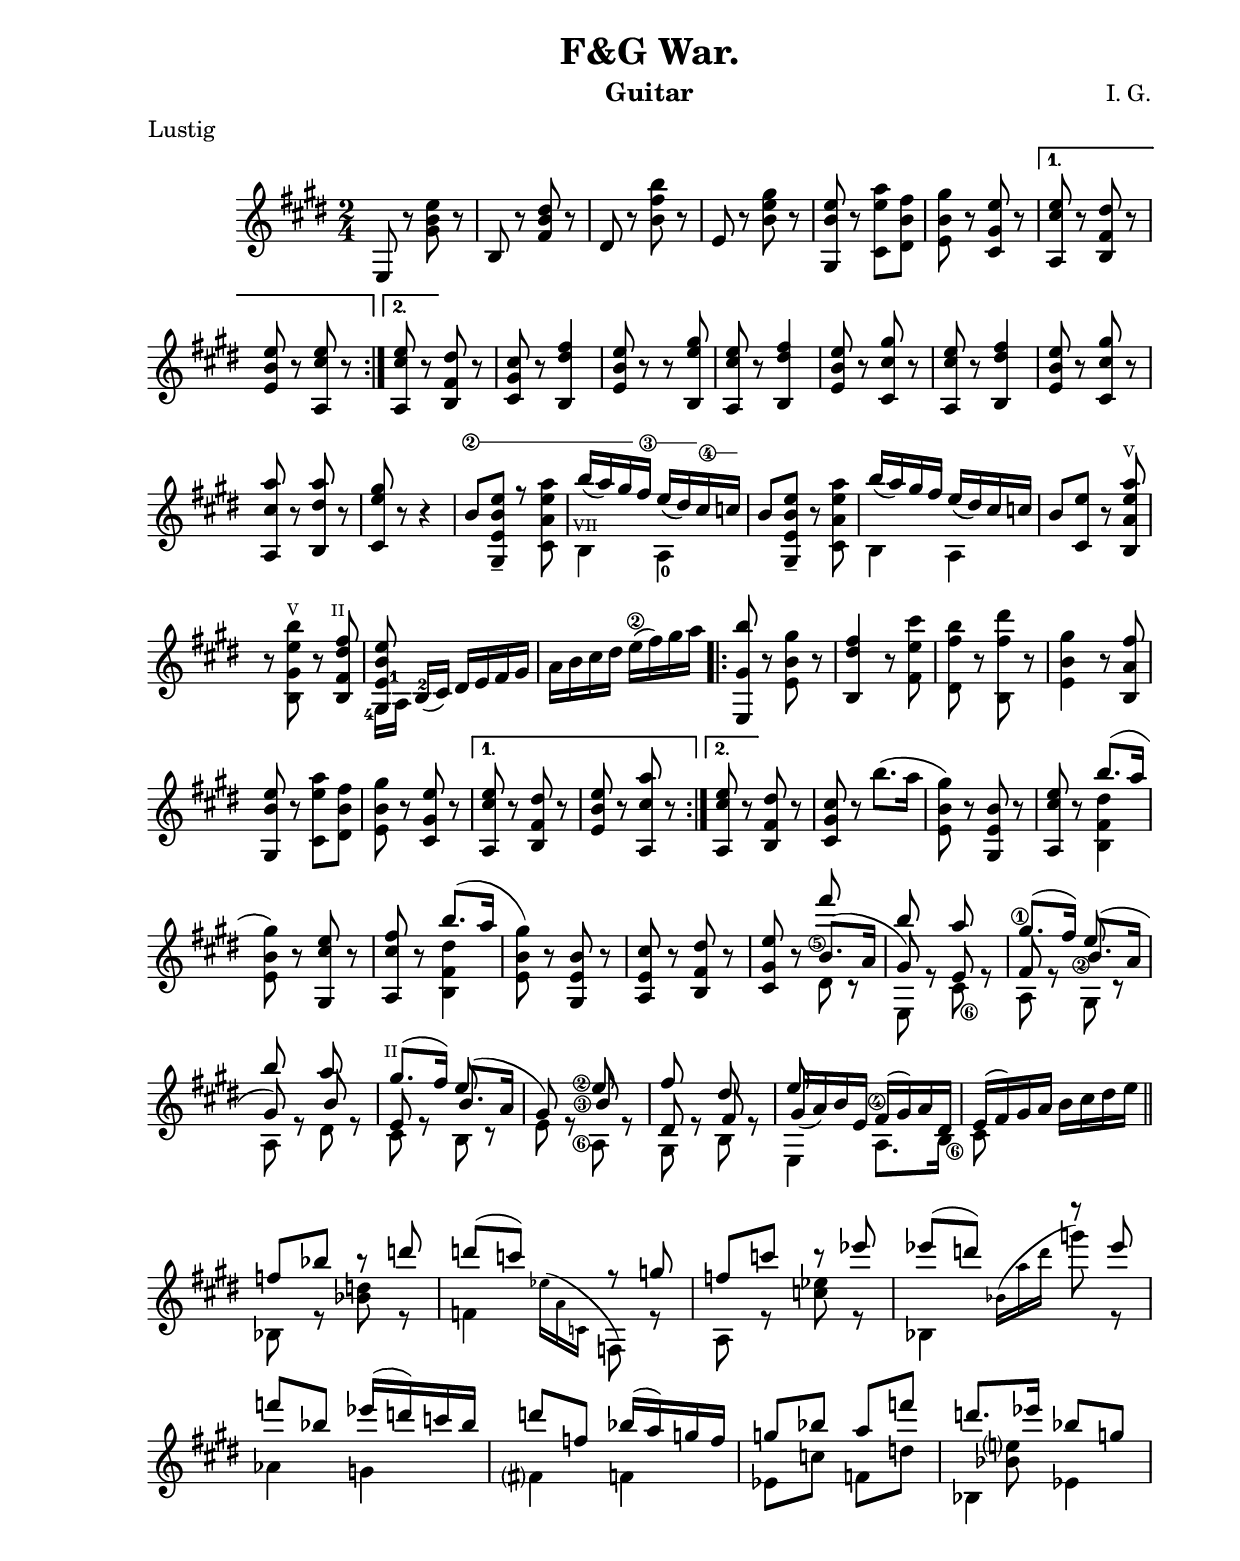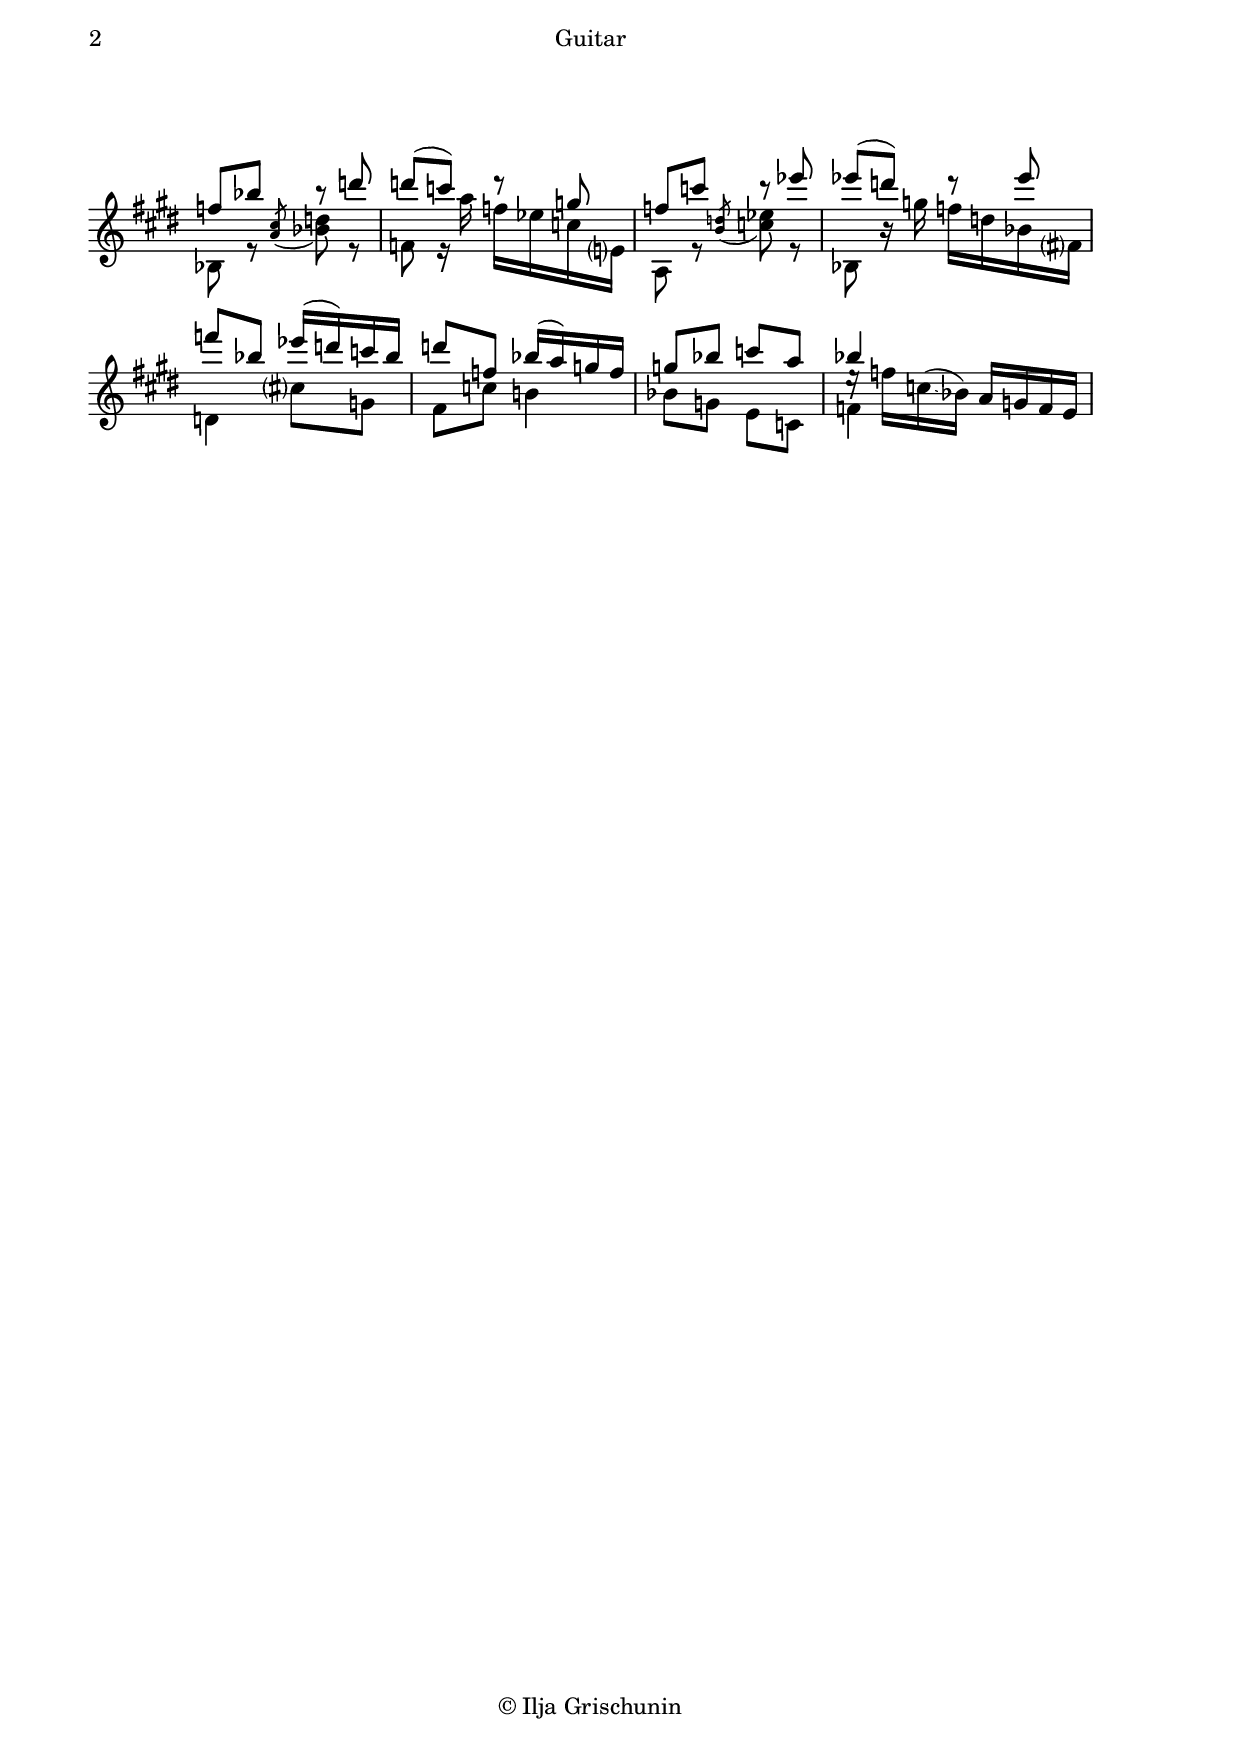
\version "2.19.15"

\language "deutsch"

\header {
  title = "F&G War."
  instrument = "Guitar"
  meter = "Lustig"
  composer = "I. G."
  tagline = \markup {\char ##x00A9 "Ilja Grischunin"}
}

\paper {
  #(set-paper-size "a4")
  top-system-spacing.basic-distance = #25
  top-markup-spacing.basic-distance = #8
  markup-system-spacing.basic-distance = #8
  system-system-spacing.basic-distance = #16
  last-bottom-spacing.basic-distance = #25
  two-sided = ##t
  inner-margin = 25
  outer-margin = 15
}

\layout {
  \context {
    \Score
    \remove "Bar_number_engraver"
  }
}

\version "2.19.15"

\language "deutsch"

stringNumberSpanner =
#(define-music-function (parser location StringNumber) (string?)
   #{
     \override TextSpanner.style = #'solid
     \override TextSpanner.font-size = #-5
     \override TextSpanner.bound-details.left.stencil-align-dir-y = #CENTER
     \override TextSpanner.bound-details.left.text = \markup { \circle \number #StringNumber }
   #})

FO = #(define-music-function (parser location offsetX offsetY)(number? number?)
        #{
          \once \override Voice.Fingering.extra-offset = #(cons offsetX offsetY)
        #})

guitarMusic = \relative {
  \clef treble
  \key e \major
  \time 2/4
  %\override Staff.TimeSignature #'stencil = ##f
  \override Fingering #'staff-padding = #'()
  \override Score.VoltaBracketSpanner.Y-offset = 7
  \repeat volta 2 {
    e8 r <gis' h e> r h, r <fis' h dis> r
    dis r <h' fis' h> r e, r <h' e gis> r
    <gis, h' e> r <cis e' a> <dis h' fis'> <e h' gis'> r <cis gis' e'> r
  }
  \alternative {
    {
      <a cis' e> r
      \set Score.repeatCommands = #'((volta #f))
      <h fis' dis'> r <e h' e> r <a, cis' e> r
    }
    {
      <a cis' e> r
    }
  }
  <h fis' dis'> r <cis gis' cis> r <h dis' fis>4
  <e h' e>8 r r <h e' gis> <a cis' e> r <h dis' fis>4
  <e h' e>8 r <cis cis' gis'> r <a cis' e> r <h dis' fis>4
  <e h' e>8 r <cis cis' gis'> r <a cis' a'> r <h dis' a'> r
  <cis e' gis> r r4
  <<
    {
      \stringNumberSpanner "2"
      \textSpannerUp
      \once\override TextSpanner.extra-offset = #'(0 . -0.5)
      \once\override TextSpanner #'(bound-details right padding) = #2
      h'8\startTextSpan <gis, e' h' e>_- r s
      h''16_( a) gis
      \stringNumberSpanner "3"
      \once\override TextSpanner.extra-offset = #'(0.5 . 0)
      \once\override TextSpanner #'(bound-details right padding) = #2
      fis\stopTextSpan\startTextSpan e_( dis)
      \stringNumberSpanner "4"
      \once\override TextSpanner.extra-offset = #'(0.5 . 0.5)
      cis\stopTextSpan\startTextSpan c\stopTextSpan
    }
    \\
    {
      s4.					   <cis, a' e' a>8
      \override TextScript.extra-offset = #'(-0.5 . 6)
      h4-\markup{\teeny VII} \FO #'0.2 #'0.2 a-0
    }
  >>
  h'8 <gis, e' h' e>-- r <cis a' e' a>
  <<
    {
      h''16_( a) gis fis e_( dis) cis c
    }
    \\
    {
      h,4                      a
    }
  >>
  h'8 <cis, e'> r <h a' e' a>^\markup{\teeny V}
  r <h gis' e' h'>^\markup{\teeny V}
  \override TextScript.extra-offset = #'(-0.5 . -1)
  r <h fis' dis' fis>^\markup{\teeny II}
  <<
    {
      \FO #'1.2 #'-4.5 <gis e'-1 h' e>8
    }
    \\
    {
      \FO #'-1.2 #'3.5 gis16[-4 a]
    }
  >>
  \FO #'0 #'-3.2 h16(-2 cis) dis e fis gis a h cis dis e(\2 fis) gis a
  \repeat volta 2 {
    <e,, gis' h'>8 r <e' h' gis'> r <h dis' fis>4 r8 <fis' e' cis'>
    <dis fis' h> r <h fis'' dis'> r <e h' gis'>4 r8 <h a' fis'>
    <gis h' e> r <cis e' a> <dis h' fis'> <e h' gis'> r <cis gis' e'> r
  }
  \alternative{
    {
      <a cis' e> r
      \set Score.repeatCommands = #'((volta #f))
      <h fis' dis'> r <e h' e> r <a, cis' a'> r
    }
    {
      <a cis' e> r
    }
  }
  <h fis' dis'> r <cis gis' cis> r h''8.( a16
  <e, h' gis'>8) r <gis, e' h'> r <a cis' e> r
  <<
    {
      \once\override Slur.positions = #'(0 . 1)
      \shape #'((0 . 0) (0.8 . 0.5) (0 . 0) (0 . 0)) Slur
      h''8.( a16 \stemDown <e, h' gis'>8)
    }
    \\
    {
      <h fis' dis'>4 s8
    }
  >>
  r8 <gis cis' e> r <a cis' fis> r
  <<
    {
      \once\override Slur.positions = #'(0 . 1)
      \shape #'((0 . 0) (0.8 . 0.5) (0 . 0) (0 . 0)) Slur
      h''8.( a16 \stemDown <e, h' gis'>8)
    }
    \\
    {
      <h fis' dis'>4 s8
    }
  >>
  r8 <gis e' h'> r <a e' cis'> r <h fis' dis'> r
  <cis gis' e'> r
  <<
    {
      \once\override Slur.positions = #'(0 . 1)
      \once\override StringNumber.extra-offset = #'(-0.8 . -3.5)
      h'8.(\5 a16 gis8) s e s fis s
      \once\override Slur.positions = #'(0 . 1)
      \once \override NoteColumn.force-hshift = #.3
      \once\override Beam.positions = #'(3.5 . 3)
      \once\override StringNumber.extra-offset = #'(-1.3 . -6)
      h8.(\2 a16 gis8) s
      \once \override NoteColumn.force-hshift = #.3
      h s e, s
      \once\override Slur.positions = #'(0 . 1)
      \once \override NoteColumn.force-hshift = #.3
      \once\override Beam.positions = #'(3.5 . 3)
      h'8.( a16 gis8) s
      \once \override NoteColumn.force-hshift = #.3
      \set stringNumberOrientations = #'(left)
      h\3 s dis, s
      \override NoteColumn.force-hshift = #.3
      fis s
      \once\override Beam.positions = #'(3 . 2.7)
      gis16_(
      \revert NoteColumn.force-hshift
      a) h e,
    }
    \\
    {
      \voiceOne
      fis''8 s h, s a s
      \once\override StringNumber.extra-offset = #'(-0.6 . -3)
      gis8.(\1 fis16)
      e8 s h' s a s
      \override TextScript.extra-offset = #'(-0.5 . -2)
      gis8.(^\markup{\teeny II} fis16)
      e8 s s4
      \set stringNumberOrientations = #'(left)
      \once\override StringNumber.extra-offset = #'(0.3 . 0.5)
      e8\2 s fis s dis s e
    }
    \\
    {
      \voiceTwo
      dis,8 r e, r
      \once\override StringNumber.extra-offset = #'(1 . 2)
      cis'_\6 r a r gis r a r dis r cis r h r e r
      \once\override StringNumber.extra-offset = #'(-1.7 . 4.5)
      a,_\6 r gis r h r
      e,4
    }
  >>
  <<
    {
      \unset stringNumberOrientations
      \once\override StringNumber.extra-offset = #'(-0.5 . -3.5)
      fis'16(\4 gis) a dis, e( fis) gis a
    }
    \\
    {
      a,8.
      \once\override StringNumber.extra-offset = #'(1 . 3.5)
      h16_\6 cis8 s
    }
  >>
  h'16 cis dis e
  \bar "||"
  \break
  <<
    {
      f8 b r d d( c) r g f c' r es es( d) r es
      f b, es16( d) c b d8 f, b16( a) g f
      g8 b a f'
    }
    \\
    {
      b,,,8 r <b' d> r f4
      \once\override Slur.direction = #UP
      \once\override Slur.positions = #'(1 . -4)
      \acciaccatura {es'16[ a, c,]} f,8 r
      a r <c' es> r b,4
      \once\override Slur.direction = #UP
      \acciaccatura {b'16[ a' d]} g8 r
      as,,4 g fis? f es8 c' f, d'
    }
  >>
  <<
    {
      d'8. es16
    }
    \\
    {
      s8 <b, e?>
    }
    \\
    {
      \voiceTwo
      b,4
    }
  >>
  <<
    {
      b''8 g
    }
    \\
    {
      es,4
    }
  >>
  <<
    {
      f'8 b r d d( c) r g f c' r es es( d) r es
      f b, es16( d) c b d8 f, b16( a) g f
      g8 b c a
    }
    \\
    {
      b,,8 r \stemUp \acciaccatura <a' cis> \stemDown <b d> r f8 r16 a'
      f es c e,? a,8 r \stemUp \acciaccatura <h' d> \stemDown <c es> r
      b,8 b'16\rest g'
      f d b fis? d4 cis'?8 g fis c' h!4 b8 g e c
    }
  >>
  <<
    {
      b''4
    }
    \\
    {
      e,16\rest f c\glissando^( b)
    }
    \\
    {
      \voiceTwo
      f4
    }
  >>
  a16 g f e
}


\score {
  \new Staff \guitarMusic
}
